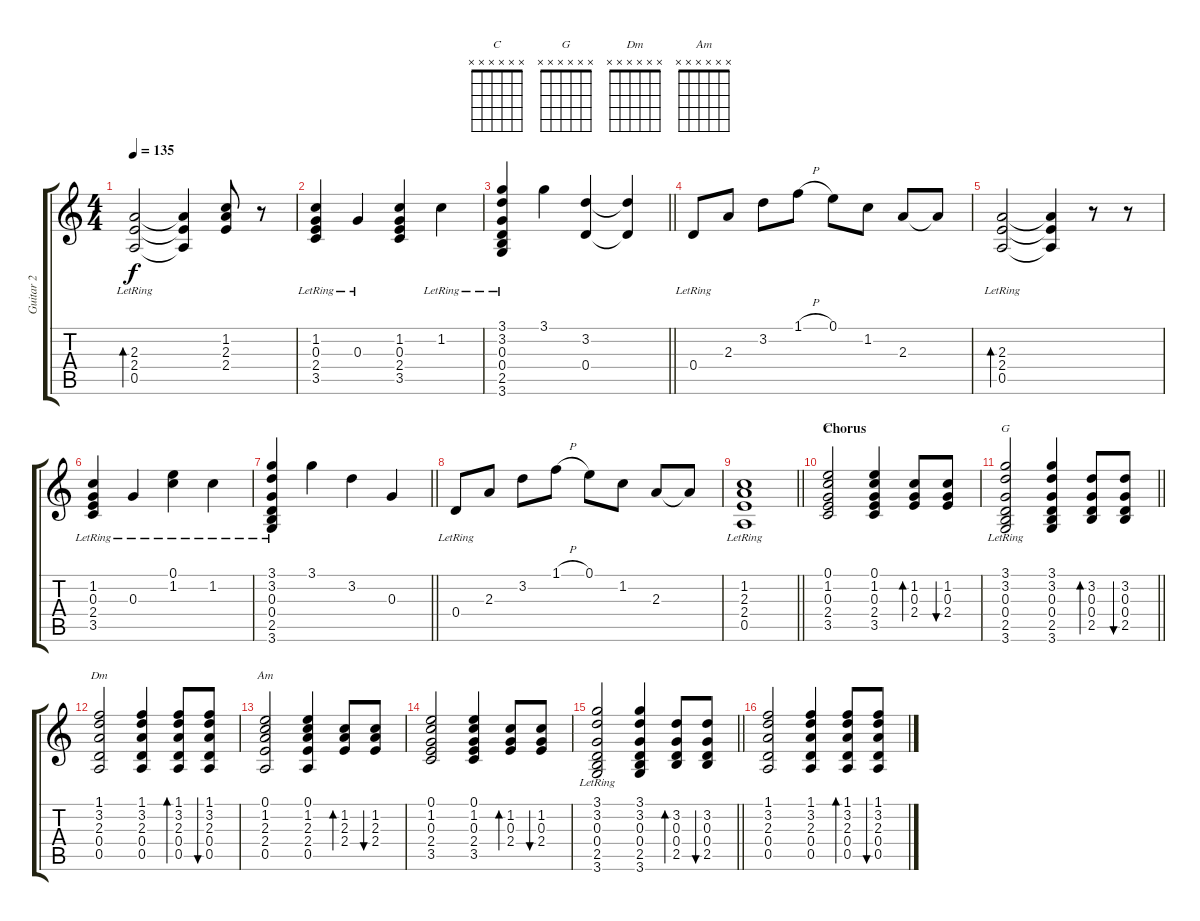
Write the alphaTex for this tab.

\track ("Guitar 2" "Guitar 2") {instrument acousticguitarnylon}
\staff {score tabs}
\tuning (E4 B3 G3 D3 A2 E2) {hide}
\chord ("C" x x x x x x)
\chord ("G" x x x x x x)
\chord ("Dm" x x x x x x)
\chord ("Am" x x x x x x)
\ts (4 4)
\tempo 135
\clef g2
\ks c
(2.3 2.4 0.5{lr}).2{bd 120 dy f} (2.3{t} 2.4{t} 0.5{t}).4 (1.2 2.3 2.4).8 r.8 |
(1.2 0.3 2.4 3.5{lr}).4 0.3{lr}.4 (1.2 0.3 2.4 3.5).4 1.2{lr}.4 |
\barLineRight lightlight
(3.1 3.2 0.3 0.4 2.5 3.6{lr}).4 3.1.4 (3.2 0.4).4 (3.2{t} 0.4{t}).4 |
0.4{lr}.8 2.3.8 3.2.8 1.1{h}.8 0.1.8 1.2.8 2.3.8 2.3{t}.8 |
(2.3 2.4 0.5{lr}).2{bd 120} (2.3{t} 2.4{t} 0.5{t}).4 r.8 r.8 |
(1.2 0.3 2.4 3.5{lr}).4 0.3{lr}.4 (0.1{lr} 1.2).4 1.2{lr}.4 |
\barLineRight lightlight
(3.1 3.2 0.3 0.4 2.5 3.6{lr}).4 3.1.4 3.2.4 0.3.4 |
0.4{lr}.8 2.3.8 3.2.8 1.1{h}.8 0.1.8 1.2.8 2.3.8 2.3{t}.8 |
\barLineRight lightlight
(1.2 2.3 2.4 0.5{lr}).1 |
\section ("" "Chorus")
(0.1 1.2 0.3 2.4 3.5).2{ch "C"} (0.1 1.2 0.3 2.4 3.5).4 (1.2 0.3 2.4).8{bd 60} (1.2 0.3 2.4).8{bu 60} |
\barLineRight lightlight
(3.1 3.2 0.3 0.4 2.5 3.6{lr}).2{ch "G"} (3.1 3.2 0.3 0.4 2.5 3.6).4 (3.2 0.3 0.4 2.5).8{bd 60} (3.2 0.3 0.4 2.5).8{bu 60} |
(1.1 3.2 2.3 0.4 0.5).2{ch "Dm"} (1.1 3.2 2.3 0.4 0.5).4 (1.1 3.2 2.3 0.4 0.5).8{bd 60} (1.1 3.2 2.3 0.4 0.5).8{bu 60} |
(0.1 1.2 2.3 2.4 0.5).2{ch "Am"} (0.1 1.2 2.3 2.4 0.5).4 (1.2 2.3 2.4).8{bd 60} (1.2 2.3 2.4).8{bu 60} |
(0.1 1.2 0.3 2.4 3.5).2 (0.1 1.2 0.3 2.4 3.5).4 (1.2 0.3 2.4).8{bd 60} (1.2 0.3 2.4).8{bu 60} |
\barLineRight lightlight
(3.1 3.2 0.3 0.4 2.5 3.6{lr}).2 (3.1 3.2 0.3 0.4 2.5 3.6).4 (3.2 0.3 0.4 2.5).8{bd 60} (3.2 0.3 0.4 2.5).8{bu 60} |
(1.1 3.2 2.3 0.4 0.5).2 (1.1 3.2 2.3 0.4 0.5).4 (1.1 3.2 2.3 0.4 0.5).8{bd 60} (1.1 3.2 2.3 0.4 0.5).8{bu 60}
